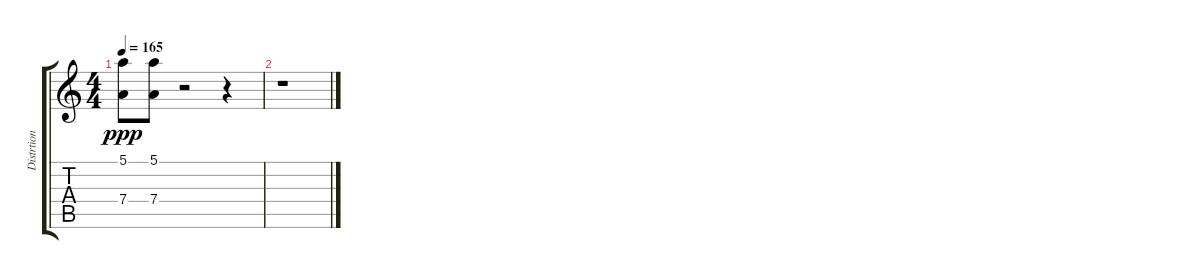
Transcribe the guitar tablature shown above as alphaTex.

\track ("Distrtion Guitar" "Distrtion ") {instrument distortionguitar}
\staff {score tabs}
\tuning (E4 B3 G3 D3 A2 E2) {hide}
\ts (4 4)
\tempo 165
\clef g2
\ks c
(5.1 7.4).8{dy ppp} (5.1 7.4).8 r.2 r.4 |
r.1
